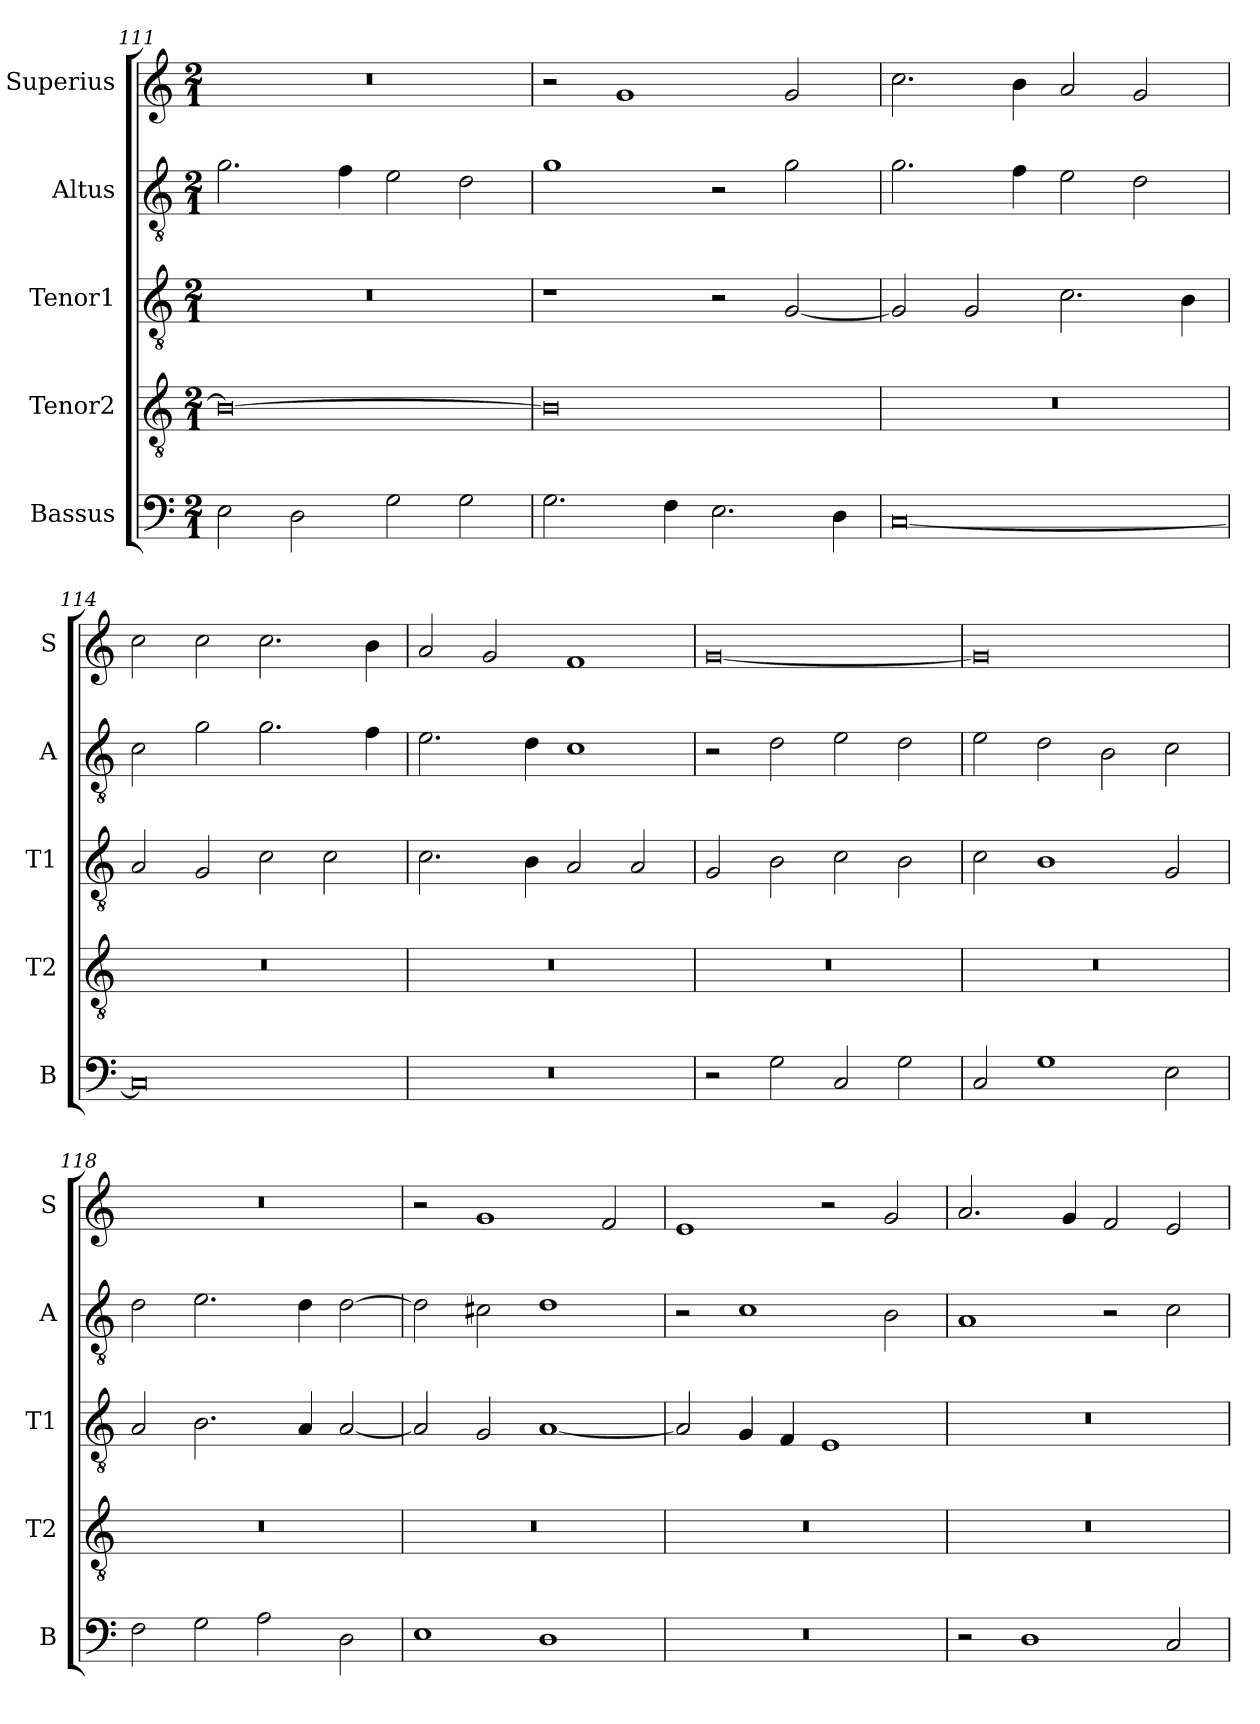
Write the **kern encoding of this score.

**kern	**kern	**kern	**kern	**kern
*part5	*part4	*part3	*part2	*part1
*staff5	*staff4	*staff3	*staff2	*staff1
*I"Bassus	*I"Tenor2	*I"Tenor1	*I"Altus	*I"Superius
*I'B	*I'T2	*I'T1	*I'A	*I'S
*clefF4	*clefGv2	*clefGv2	*clefGv2	*clefG2
*k[]	*k[]	*k[]	*k[]	*k[]
*M2/1	*M2/1	*M2/1	*M2/1	*M2/1
=111	=111	=111	=111	=111
2E\	0B_	0r	2.g\	0r
2D\	.	.	.	.
.	.	.	4f\	.
2G\	.	.	2e\	.
2G\	.	.	2d\	.
=112	=112	=112	=112	=112
2.G\	0B]	1r	1g	2r
.	.	.	.	1g
4F\	.	.	.	.
2.E\	.	2r	2r	.
.	.	[2G/	2g\	2g/
4D\	.	.	.	.
=113	=113	=113	=113	=113
[0C	0r	2G/]	2.g\	2.cc\
.	.	2G/	.	.
.	.	.	4f\	4b\
.	.	2.c\	2e\	2a/
.	.	.	2d\	2g/
.	.	4B\	.	.
=114	=114	=114	=114	=114
0C]	0r	2A/	2c\	2cc\
.	.	2G/	2g\	2cc\
.	.	2c\	2.g\	2.cc\
.	.	2c\	.	.
.	.	.	4f\	4b\
=115	=115	=115	=115	=115
0r	0r	2.c\	2.e\	2a/
.	.	.	.	2g/
.	.	4B\	4d\	.
.	.	2A/	1c	1f
.	.	2A/	.	.
=116	=116	=116	=116	=116
2r	0r	2G/	2r	[0g
2G\	.	2B\	2d\	.
2C/	.	2c\	2e\	.
2G\	.	2B\	2d\	.
=117	=117	=117	=117	=117
2C/	0r	2c\	2e\	0g]
1G	.	1B	2d\	.
.	.	.	2B\	.
2E\	.	2G/	2c\	.
=118	=118	=118	=118	=118
2F\	0r	2A/	2d\	0r
2G\	.	2.B\	2.e\	.
2A\	.	.	.	.
.	.	4A/	4d\	.
2D\	.	[2A/	[2d\	.
=119	=119	=119	=119	=119
1E	0r	2A/]	2d\]	2r
.	.	2G/	2c#X\	1g
1D	.	[1A	1d	.
.	.	.	.	2f/
=120	=120	=120	=120	=120
0r	0r	2A/]	2r	1e
.	.	4G/	1c	.
.	.	4F/	.	.
.	.	1E	.	2r
.	.	.	2B\	2g/
=121	=121	=121	=121	=121
2r	0r	0r	1A	2.a/
1D	.	.	.	.
.	.	.	.	4g/
.	.	.	2r	2f/
2C/	.	.	2c\	2e/
=	=	=	=	=
*-	*-	*-	*-	*-
